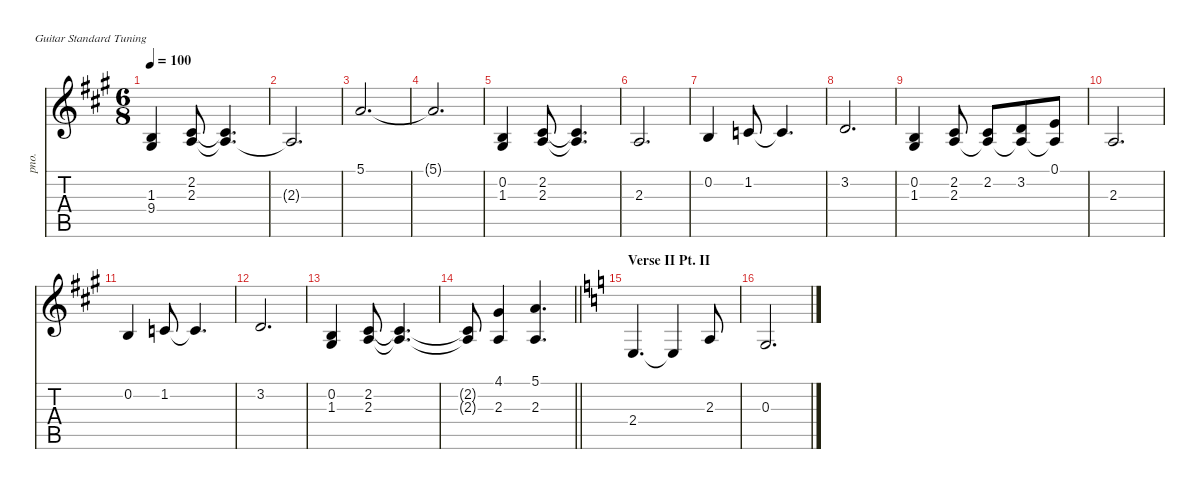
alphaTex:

\defaultSystemsLayout 4
\hideDynamics
\bracketExtendMode nobrackets
\track ("Piano - Brendan O'Brien" "pno.") {instrument acousticgrandpiano}
\staff {score tabs}
\tuning (E4 B3 G3 D3 A2 E2)
\ts (6 8)
\tempo 100
\clef g2
\ks a
(1.3{acc #} 9.4{acc forcenatural}).4{dy f} (2.2{acc #} 2.3{acc forcenatural}).8 (2.2{t acc #} 2.3{t acc forcenatural}).4{d} |
2.3{t acc forcenatural}.2{d} |
5.1{acc forcenatural}.2{d} |
5.1{t acc forcenatural}.2{d} |
(0.2{acc forcenatural} 1.3{acc #}).4 (2.2{acc #} 2.3{acc forcenatural}).8 (2.2{t acc #} 2.3{t acc forcenatural}).4{d} |
2.3{acc forcenatural}.2{d} |
0.2{acc forcenatural}.4 1.2{acc forcenatural}.8 1.2{t acc forcenatural}.4{d} |
3.2{acc forcenatural}.2{d} |
(0.2{acc forcenatural} 1.3{acc #}).4 (2.2{acc #} 2.3{acc forcenatural}).8 (2.2{acc #} 2.3{t acc forcenatural}).8 (3.2{acc forcenatural} 2.3{t acc forcenatural}).8 (0.1{acc forcenatural} 2.3{t acc forcenatural}).8 |
2.3{acc forcenatural}.2{d} |
0.2{acc forcenatural}.4 1.2{acc forcenatural}.8 1.2{t acc forcenatural}.4{d} |
3.2{acc forcenatural}.2{d} |
(0.2{acc forcenatural} 1.3{acc #}).4 (2.2{acc #} 2.3{acc forcenatural}).8 (2.2{t acc #} 2.3{t acc forcenatural}).4{d} |
\barLineRight lightlight
(2.2{t acc #} 2.3{t acc forcenatural}).8 (4.1{acc #} 2.3{acc forcenatural}).4 (5.1{acc forcenatural} 2.3{acc forcenatural}).4{d} |
\section ("" "Verse II Pt. II")
\ks c
2.4.4{d} 2.4{t}.4 2.3.8 |
0.3.2{d}
